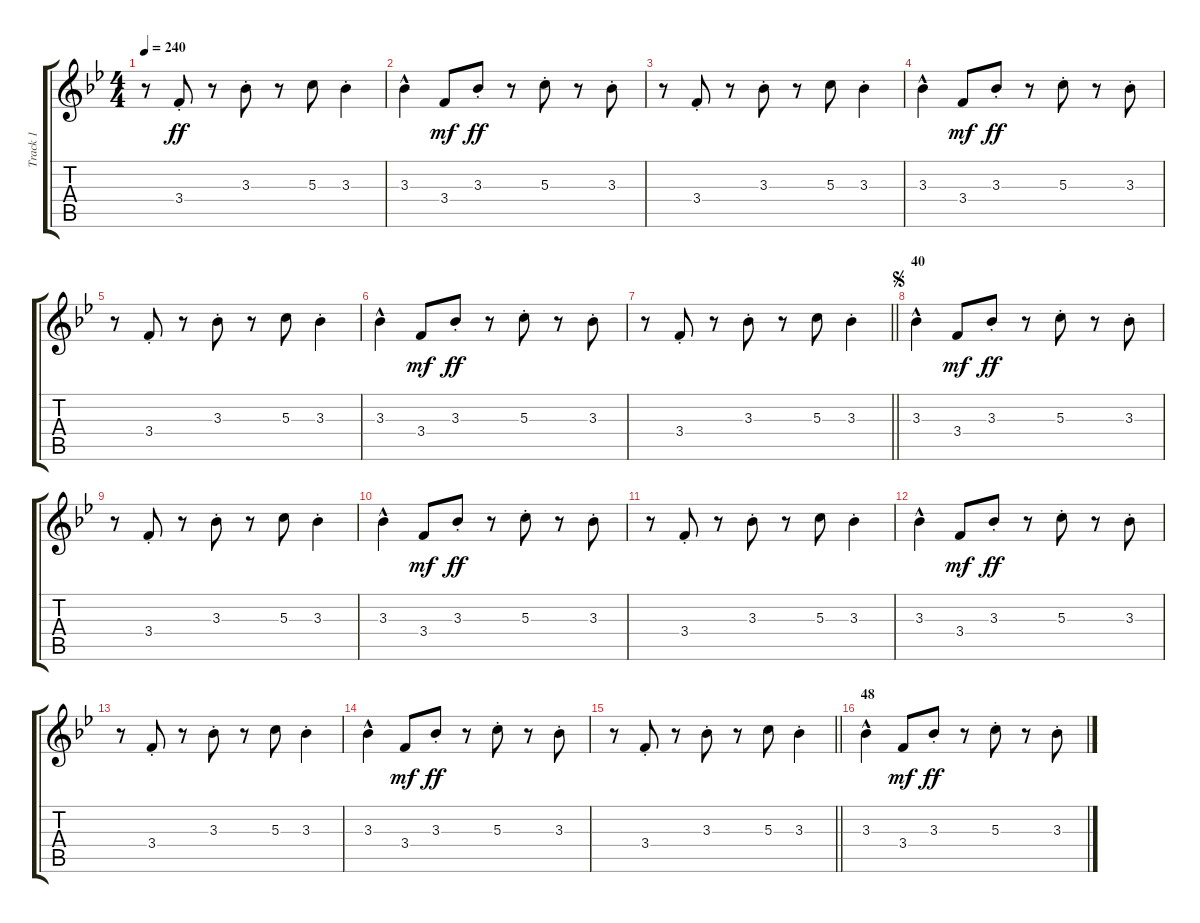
\track ("Track 1" "Track 1") {instrument electricguitarjazz}
\staff {score tabs}
\tuning (E4 B3 G3 D3 A2 E2) {hide}
\ts (4 4)
\tempo 240
\clef g2
\ks bb
r.8{dy ff} 3.4{st}.8 r.8 3.3{st}.8 r.8 5.3.8 3.3{st}.4 |
3.3{hac}.4 3.4.8{dy mf} 3.3{st}.8{dy ff} r.8 5.3{st}.8 r.8 3.3{st}.8 |
r.8 3.4{st}.8 r.8 3.3{st}.8 r.8 5.3.8 3.3{st}.4 |
3.3{hac}.4 3.4.8{dy mf} 3.3{st}.8{dy ff} r.8 5.3{st}.8 r.8 3.3{st}.8 |
r.8 3.4{st}.8 r.8 3.3{st}.8 r.8 5.3.8 3.3{st}.4 |
3.3{hac}.4 3.4.8{dy mf} 3.3{st}.8{dy ff} r.8 5.3{st}.8 r.8 3.3{st}.8 |
\barLineRight lightlight
r.8 3.4{st}.8 r.8 3.3{st}.8 r.8 5.3.8 3.3{st}.4 |
\section ("" "40")
\jump segno
3.3{hac}.4 3.4.8{dy mf} 3.3{st}.8{dy ff} r.8 5.3{st}.8 r.8 3.3{st}.8 |
r.8 3.4{st}.8 r.8 3.3{st}.8 r.8 5.3.8 3.3{st}.4 |
3.3{hac}.4 3.4.8{dy mf} 3.3{st}.8{dy ff} r.8 5.3{st}.8 r.8 3.3{st}.8 |
r.8 3.4{st}.8 r.8 3.3{st}.8 r.8 5.3.8 3.3{st}.4 |
3.3{hac}.4 3.4.8{dy mf} 3.3{st}.8{dy ff} r.8 5.3{st}.8 r.8 3.3{st}.8 |
r.8 3.4{st}.8 r.8 3.3{st}.8 r.8 5.3.8 3.3{st}.4 |
3.3{hac}.4 3.4.8{dy mf} 3.3{st}.8{dy ff} r.8 5.3{st}.8 r.8 3.3{st}.8 |
\barLineRight lightlight
r.8 3.4{st}.8 r.8 3.3{st}.8 r.8 5.3.8 3.3{st}.4 |
\section ("" "48")
3.3{hac}.4 3.4.8{dy mf} 3.3{st}.8{dy ff} r.8 5.3{st}.8 r.8 3.3{st}.8
